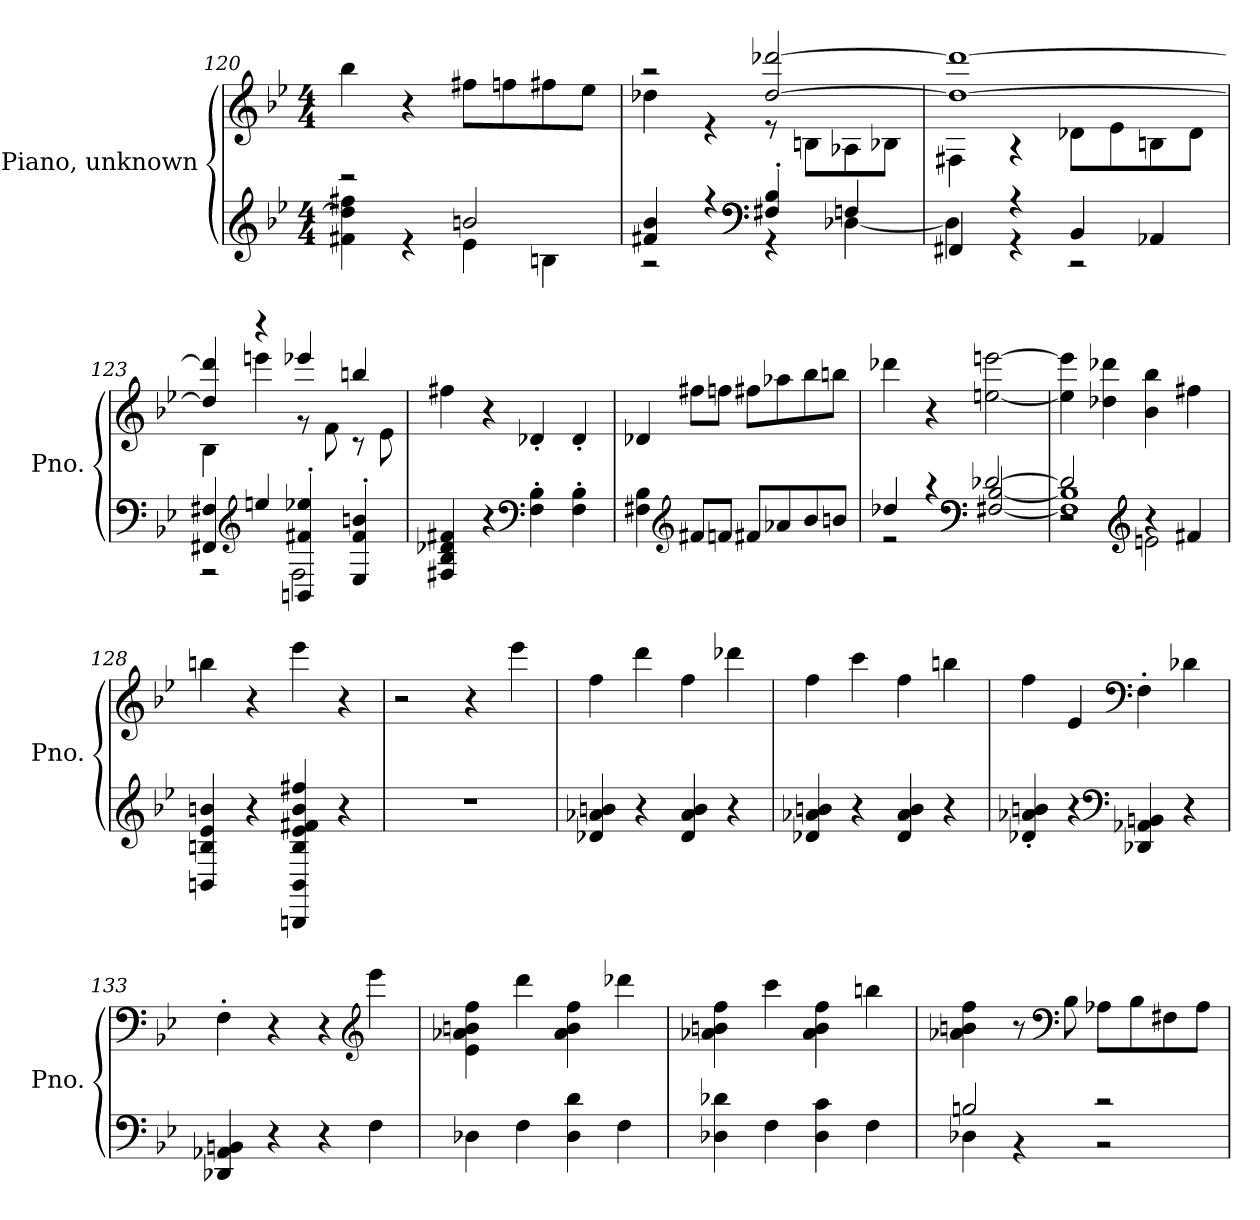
**kern	**kern
*part1	*part1
*staff2	*staff1
*I"Piano, unknown	*
*I'Pno.	*
*clefG2	*clefG2
*k[b-e-]	*k[b-e-]
*M4/4	*M4/4
=120	=120
*^	*
2r	4f#X\ 4dd-\] 4ff#X\	4bb-\
.	4r	4r
2bn/	4e-\	8ff#X\L
.	.	8ffn\
.	4Bn\	8ff#X\
.	.	8ee-\J
!!LO:LB:g=z
=121	=121	=121
*	*	*^
4f#X/ 4b-/	2r	2r	4dd-X\
4r	.	.	4r
*clefF4	*	*	*
4F#X/' 4B-/'	4r	[2dd-/ [2ddd-X/	8r
.	.	.	8Bn\L
4Fn/	[4D-X\	.	8A-X\
.	.	.	8B-X\J
=122	=122	=122	=122
4FF#X/	4D-\]	1dd-_ 1ddd-_	4F#X\
4r	4r	.	4r
4BB-/	2r	.	8d-X\L
.	.	.	8e-\
4AA-X/	.	.	8Bn\
.	.	.	8d-\J
=123	=123	=123	=123
4FF#X/ 4F#X/	2r	4dd-/] 4ddd-/]	4B-\
*clefG2	*	*	*
4een/	.	4r	4eeen\
4BBn/' 4f#X/' 4ee-X/'	2F#\	4eee-X/	8r
.	.	.	8f\
4E-/' 4f#/' 4bn/'	.	4bbn/	8r
.	.	.	8e-\
*v	*v	*	*
*	*v	*v
=124	=124
4F#X/ 4B-/ 4d-X/ 4f#X/	4ff#X\
4r	4r
*clefF4	*
4F#\' 4B-\'	4d-X'/
4F#\' 4B-\'	4d-'/
!!LO:LB:g=z
=125	=125
4F#X\ 4B-\	4d-X/
*clefG2	*
8f#X/L	8ff#X\L
8fn/J	8ffn\J
8f#X/L	8ff#X\L
8a-X/	8aa-X\
8b-/	8bb-\
8bn/J	8bbn\J
=126	=126
*^	*
4dd-X/	2r	4ddd-X\
4r	.	4r
*clefF4	*	*
[2d-X/	[2F#X/ [2B-/	[2een\ [2eeen\
=127	=127	=127
*	*^	*
2d-/]	2r	1F#] 1B-]	4ee\] 4eee\]
.	.	.	4dd-X\ 4ddd-X\
*clefG2	*	*	*
4r	2en\	.	4b-\ 4bb-\
4f#X/	.	.	4ff#X\
*v	*v	*v	*
=128	=128
4BBn/ 4Bn/ 4e-/ 4bn/	4bbn\
4r	4r
4BBBn/ 4BB/ 4B/ 4e-/ 4f#X/ 4b/ 4ff#X/	4eee-\
4r	4r
=129	=129
1r	2r
.	4r
.	4eee-\
!!LO:LB:g=z
=130	=130
4d-X/ 4a-X/ 4bn/	4ff\
4r	4ddd\
4d-/ 4a-/ 4b/	4ff\
4r	4ddd-X\
=131	=131
4d-X/ 4a-X/ 4bn/	4ff\
4r	4ccc\
4d-/ 4a-/ 4b/	4ff\
4r	4bbn\
=132	=132
4d-X/' 4a-X/' 4bn/'	4ff\
4r	4e-/
*clefF4	*clefF4
4DD-X/ 4AA-X/ 4BBn/	4F'\
4r	4d-X\
=133	=133
4DD-X/ 4AA-X/ 4BBn/	4F'\
4r	4r
4r	4r
*	*clefG2
4F\	4eee-\
=134	=134
4D-X\	4e-\ 4a-X\ 4bn\ 4ff\
4F\	4ddd\
4D-\ 4d\	4a-\ 4b\ 4ff\
4F\	4ddd-X\
!!LO:LB:g=z
=135	=135
4D-X\ 4d-X\	4a-X\ 4bn\ 4ff\
4F\	4ccc\
4D-\ 4c\	4a-\ 4b\ 4ff\
4F\	4bbn\
=136	=136
*^	*
2Bn/	4D-X\	4a-X\ 4bn\ 4ff\
.	4r	8r
*	*	*clefF4
.	.	8B-\
2r	2r	8A-X\L
.	.	8B-\
.	.	8F#X\
.	.	8A-\J
*v	*v	*
=	=
*-	*-
